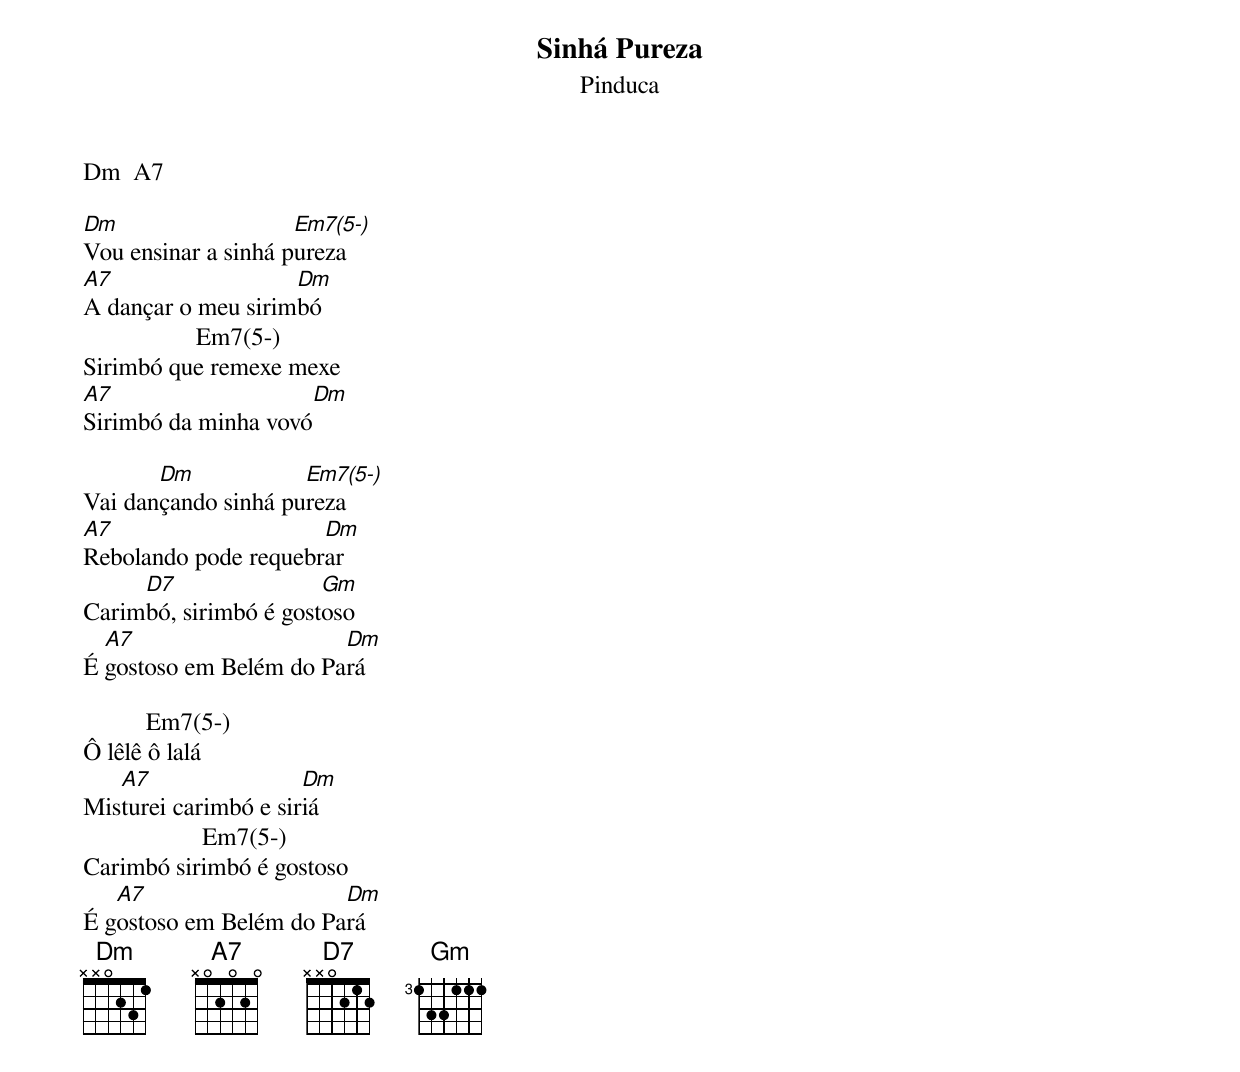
Sinhá Pureza
Pinduca

Dm  A7

Dm                   Em7(5-)
Vou ensinar a sinhá pureza
A7                  Dm
A dançar o meu sirimbó
                  Em7(5-)
Sirimbó que remexe mexe
A7                   Dm
Sirimbó da minha vovó

       Dm            Em7(5-)
Vai dançando sinhá pureza
A7                    Dm
Rebolando pode requebrar
     D7                Gm
Carimbó, sirimbó é gostoso
  A7                    Dm
É gostoso em Belém do Pará

          Em7(5-)
Ô lêlê ô lalá
   A7                 Dm
Misturei carimbó e siriá
                   Em7(5-)
Carimbó sirimbó é gostoso
   A7                   Dm
É gostoso em Belém do Pará
